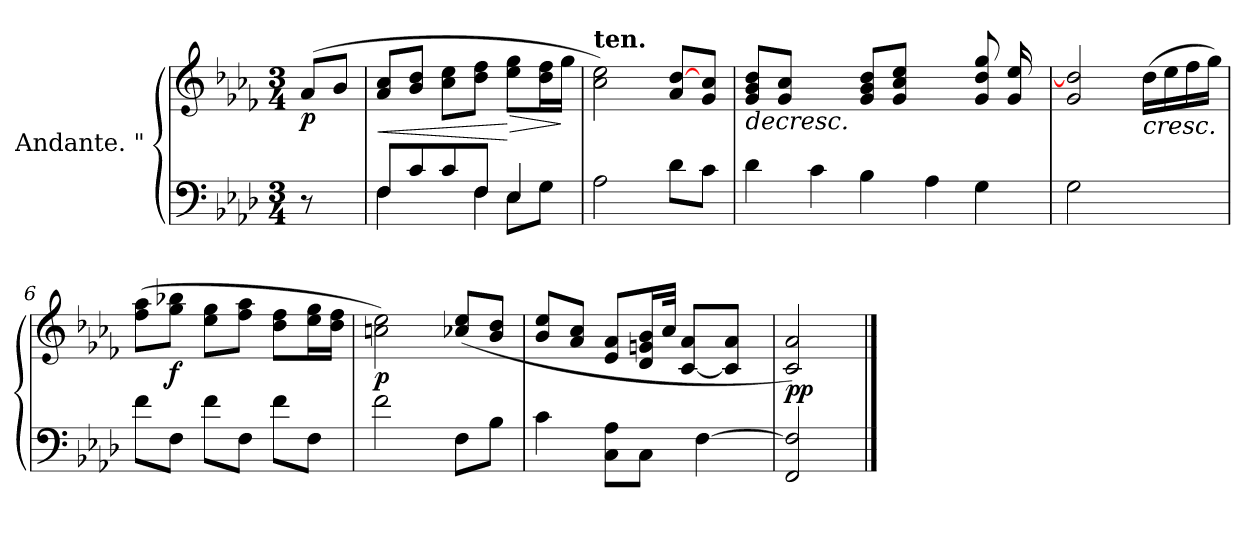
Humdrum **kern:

**kern	**kern	**dynam
*part1	*part1	*part1
*staff2	*staff1	*staff1/2
*I"Andante. "	*	*
*clefF4	*clefG3	*
*k[b-e-a-d-]	*k[b-e-a-d-]	*
*M3/4	*M3/4	*
=1	=1	=1
!	!	!LO:DY:b
8r	(>8f/L	p
8ryy	8g/J	.
=2	=2	=2
*^	*	*
*	*^	*	*
!	!	!	!	!LO:HP:b
8F/L	4F\	2ryy	8f/ 8a-/L	<
8c/	.	.	8g/ 8b-/J	.
8c/	8ryy	.	8a-\ 8cc\L	.
8F/J	4F\	.	8b-\ 8dd-\J	.
!	!	!	!	!LO:HP:n=1:b
4E-/	.	8E-\L	8cc\ 8ee-\L	[ >
.	8ryy	8G\J	16b-\ 16dd-\L	.
.	.	.	16ee-\JJ	]
*v	*v	*v	*	*
=3	=3	=3
!	!LO:TX:a:B:t=ten.	!
2A-\	2a-\ 2cc\)	.
8d-\L	8f/ [>8b-/L	.
8c\J	8e-/ 8a-/J	.
=4	=4	=4
!	!	!LO:HP:b
4d-\	8e-/ 8g/ 8b-/L	>
.	8e-/ 8a-/J	.
4c\	4ryy	.
4B-\	8e-/ 8g/ 8b-/L	.
.	8e-/ 8a-/ 8cc/J	.
4A-\	4ryy	.
4G\	8e-/ 8b-/ 8ee-/L	.
.	16e-/ 16cc/L	.
.	16ryy	.
!!LO:LB:g=z
=5	=5	=5
2G\	2e-/ 2b-/]	.
!	!	!LO:HP:b
4ryy	(>16b-\LL	<
.	16cc\	.
.	16dd-\	.
.	16ee-\JJ)	]
=6	=6	=6
8f\L	(>8dd-\ 8ff\L	.
!	!	!LO:DY:b
8F\J	8ee-\ 8gg-X\J	f
8f\L	8cc\ 8ee-\L	.
8F\J	8dd-\ 8ff\J	.
8f\L	8b-\ 8dd-\L	.
8F\J	16cc\ 16ee-\L	.
.	16b-\ 16dd-\JJ	[
=7	=7	=7
!	!	!LO:DY:b
2f\	2an\ 2cc\)	p
8F\L	(>8a-X/ 8cc/L	.
8B-\J	8g/ 8b-/J	.
=8	=8	=8
4c\	8g/ 8cc/L	.
.	8f/ 8a-/J	.
8C\ 8A-\L	8c/ 8f/L	.
8C\J	16B-/ 16en/ 16g/L	.
.	32a-/JJk	.
.	[<8A-/ 8f/L	.
[>4F\	.	.
.	8A-/] 8f/J	.
.	32ryy	.
=9	=9	=9
!	!	!LO:DY:b
!	!	!LO:DY:n=1:b
2FF/ 2F/]	2A-/ 2f/)	p p
==	==	==
*-	*-	*-
